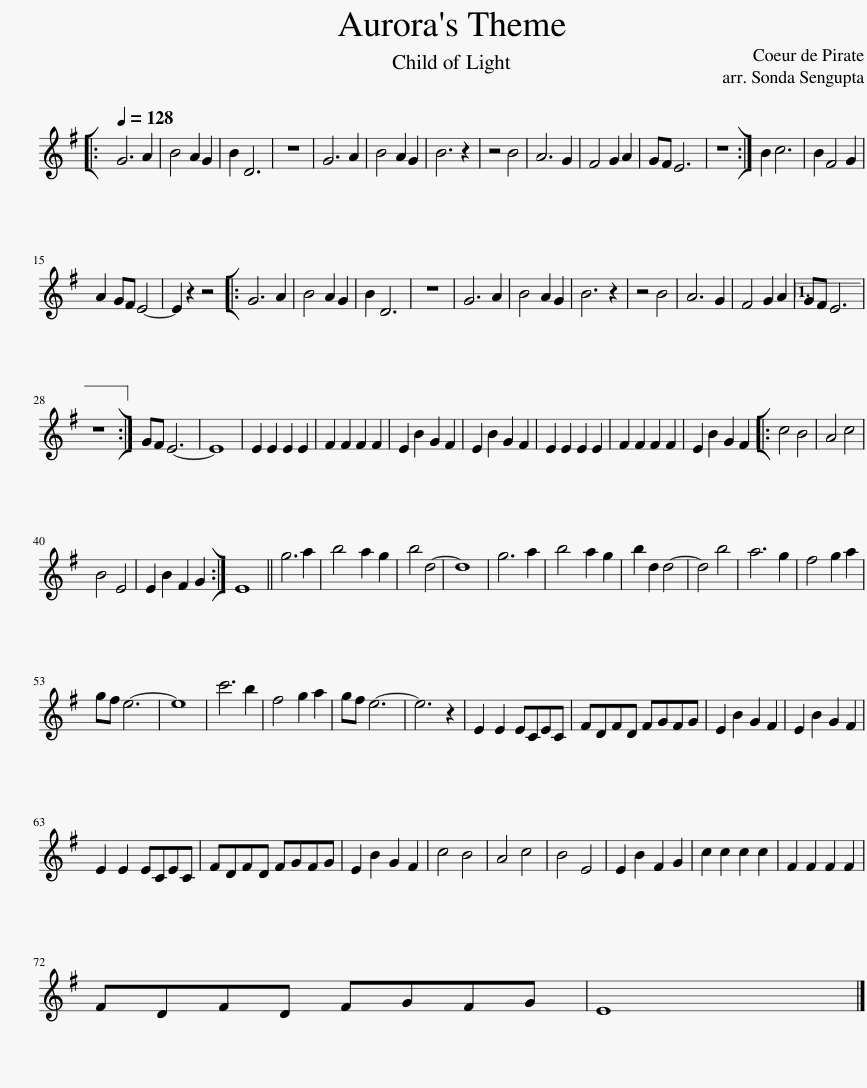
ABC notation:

X:1
L:1/8
Q:1/4=128
M:none
I:linebreak $
K:G
V:1 treble
V:1
|: G6 A2 | B4 A2 G2 | B2 D6 | z8 | G6 A2 | %5
 B4 A2 G2 | B6 z2 | z4 B4 | A6 G2 | F4 G2 A2 | %10
 GF E6 | z8 :| B2 c6 | B2 F4 G2 |$ A2 GF E4- | %15
 E2 z2 z4 |: G6 A2 | B4 A2 G2 | B2 D6 | z8 | %20
 G6 A2 | B4 A2 G2 | B6 z2 | z4 B4 | A6 G2 | %25
 F4 G2 A2 |1 GF E6 |$ z8 :| GF E6- | E8 | %30
 E2 E2 E2 E2 | F2 F2 F2 F2 | E2 B2 G2 F2 | E2 B2 G2 F2 | E2 E2 E2 E2 | %35
 F2 F2 F2 F2 | E2 B2 G2 F2 |: c4 B4 | A4 c4 |$ B4 E4 | %40
 E2 B2 F2 G2 :| E8 || g6 a2 | b4 a2 g2 | b4 d4- | %45
 d8 | g6 a2 | b4 a2 g2 | b2 d2 d4- | d4 b4 | %50
 a6 g2 | f4 g2 a2 |$ gf e6- | e8 | c'6 b2 | %55
 f4 g2 a2 | gf e6- | e6 z2 | E2 E2 ECEC | FDFD FGFG | %60
 E2 B2 G2 F2 | E2 B2 G2 F2 |$ E2 E2 ECEC | FDFD FGFG | E2 B2 G2 F2 | %65
 c4 B4 | A4 c4 | B4 E4 | E2 B2 F2 G2 | c2 c2 c2 c2 | %70
 F2 F2 F2 F2 |$ FDFD FGFG | E8 |] %73
